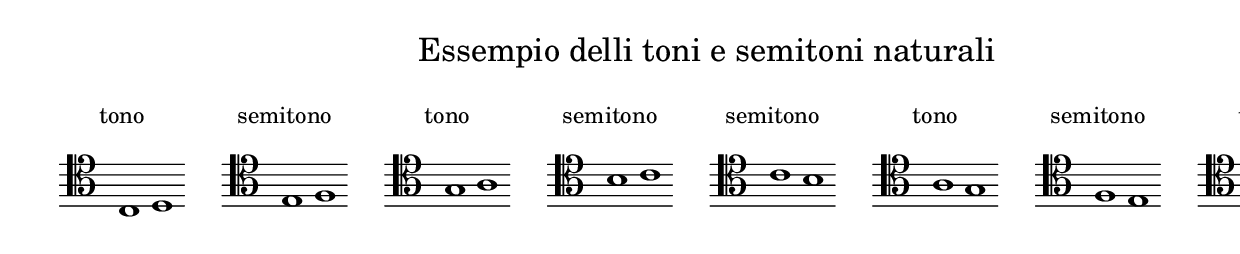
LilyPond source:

\version "2.22.2"

% Auto generated file

\header {
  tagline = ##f
}

dot = {
   \once \override Script.add-stem-support = ##f
   \once \override Script.toward-stem-shift = 0
   \once \override Script.skyline-horizontal-padding = 0
   \once \override Script.direction = 1
   \once \override Script.font-size = 1
}

\markup {
  \center-column {
    \line {
      \center-align
      \fontsize#3 { \concat { \normal-text "Essempio delli toni e semitoni naturali"} }
    }
    \null
    \line {
      \center-column {
        \line {
          \left-align {  \normal-text "tono" }
        }

        \null
        \line {
          \score {
            <<
              \new Staff \with { instrumentName = ""} {
                \override Staff.TimeSignature.stencil = ##f
                \override Staff.NoteHead.style = #'baroque
                \accidentalStyle Score.forget
                \cadenzaOn
                \clef "tenor"
                \key c #`((0 . ,NATURAL) (1 . ,NATURAL) (2 . ,NATURAL)
                          (3 . ,NATURAL) (4 . ,NATURAL) (5 . ,NATURAL)
                          (6 . ,NATURAL))  c1  d1 
                \cadenzaOff
              }
            >>
            \layout {
              \context {
                \Score
                \override SpacingSpanner.common-shortest-duration = #(ly:make-moment 1)
              }
            }
          }
        }

      }
      \hspace #3 
      \center-column {
        \line {
          \left-align {  \normal-text "semitono" }
        }

        \null
        \line {
          \score {
            <<
              \new Staff \with { instrumentName = ""} {
                \override Staff.TimeSignature.stencil = ##f
                \override Staff.NoteHead.style = #'baroque
                \accidentalStyle Score.forget
                \cadenzaOn
                \clef "tenor"
                \key c #`((0 . ,NATURAL) (1 . ,NATURAL) (2 . ,NATURAL)
                          (3 . ,NATURAL) (4 . ,NATURAL) (5 . ,NATURAL)
                          (6 . ,NATURAL))  e1  f1 
                \cadenzaOff
              }
            >>
            \layout {
              \context {
                \Score
                \override SpacingSpanner.common-shortest-duration = #(ly:make-moment 1)
              }
            }
          }
        }

      }
      \hspace #3 
      \center-column {
        \line {
          \left-align {  \normal-text "tono" }
        }

        \null
        \line {
          \score {
            <<
              \new Staff \with { instrumentName = ""} {
                \override Staff.TimeSignature.stencil = ##f
                \override Staff.NoteHead.style = #'baroque
                \accidentalStyle Score.forget
                \cadenzaOn
                \clef "tenor"
                \key c #`((0 . ,NATURAL) (1 . ,NATURAL) (2 . ,NATURAL)
                          (3 . ,NATURAL) (4 . ,NATURAL) (5 . ,NATURAL)
                          (6 . ,NATURAL))  g1  a1 
                \cadenzaOff
              }
            >>
            \layout {
              \context {
                \Score
                \override SpacingSpanner.common-shortest-duration = #(ly:make-moment 1)
              }
            }
          }
        }

      }
      \hspace #3 
      \center-column {
        \line {
          \left-align {  \normal-text "semitono" }
        }

        \null
        \line {
          \score {
            <<
              \new Staff \with { instrumentName = ""} {
                \override Staff.TimeSignature.stencil = ##f
                \override Staff.NoteHead.style = #'baroque
                \accidentalStyle Score.forget
                \cadenzaOn
                \clef "tenor"
                \key c #`((0 . ,NATURAL) (1 . ,NATURAL) (2 . ,NATURAL)
                          (3 . ,NATURAL) (4 . ,NATURAL) (5 . ,NATURAL)
                          (6 . ,NATURAL))  b1  c'1 
                \cadenzaOff
              }
            >>
            \layout {
              \context {
                \Score
                \override SpacingSpanner.common-shortest-duration = #(ly:make-moment 1)
              }
            }
          }
        }

      }
      \hspace #3 
      \center-column {
        \line {
          \left-align {  \normal-text "semitono" }
        }

        \null
        \line {
          \score {
            <<
              \new Staff \with { instrumentName = ""} {
                \override Staff.TimeSignature.stencil = ##f
                \override Staff.NoteHead.style = #'baroque
                \accidentalStyle Score.forget
                \cadenzaOn
                \clef "tenor"
                \key c #`((0 . ,NATURAL) (1 . ,NATURAL) (2 . ,NATURAL)
                          (3 . ,NATURAL) (4 . ,NATURAL) (5 . ,NATURAL)
                          (6 . ,NATURAL))  c'1  b1 
                \cadenzaOff
              }
            >>
            \layout {
              \context {
                \Score
                \override SpacingSpanner.common-shortest-duration = #(ly:make-moment 1)
              }
            }
          }
        }

      }
      \hspace #3 
      \center-column {
        \line {
          \left-align {  \normal-text "tono" }
        }

        \null
        \line {
          \score {
            <<
              \new Staff \with { instrumentName = ""} {
                \override Staff.TimeSignature.stencil = ##f
                \override Staff.NoteHead.style = #'baroque
                \accidentalStyle Score.forget
                \cadenzaOn
                \clef "tenor"
                \key c #`((0 . ,NATURAL) (1 . ,NATURAL) (2 . ,NATURAL)
                          (3 . ,NATURAL) (4 . ,NATURAL) (5 . ,NATURAL)
                          (6 . ,NATURAL))  a1  g1 
                \cadenzaOff
              }
            >>
            \layout {
              \context {
                \Score
                \override SpacingSpanner.common-shortest-duration = #(ly:make-moment 1)
              }
            }
          }
        }

      }
      \hspace #3 
      \center-column {
        \line {
          \left-align {  \normal-text "semitono" }
        }

        \null
        \line {
          \score {
            <<
              \new Staff \with { instrumentName = ""} {
                \override Staff.TimeSignature.stencil = ##f
                \override Staff.NoteHead.style = #'baroque
                \accidentalStyle Score.forget
                \cadenzaOn
                \clef "tenor"
                \key c #`((0 . ,NATURAL) (1 . ,NATURAL) (2 . ,NATURAL)
                          (3 . ,NATURAL) (4 . ,NATURAL) (5 . ,NATURAL)
                          (6 . ,NATURAL))  f1  e1 
                \cadenzaOff
              }
            >>
            \layout {
              \context {
                \Score
                \override SpacingSpanner.common-shortest-duration = #(ly:make-moment 1)
              }
            }
          }
        }

      }
      \hspace #3 
      \center-column {
        \line {
          \left-align {  \normal-text "tono" }
        }

        \null
        \line {
          \score {
            <<
              \new Staff \with { instrumentName = ""} {
                \override Staff.TimeSignature.stencil = ##f
                \override Staff.NoteHead.style = #'baroque
                \accidentalStyle Score.forget
                \cadenzaOn
                \clef "tenor"
                \key c #`((0 . ,NATURAL) (1 . ,NATURAL) (2 . ,NATURAL)
                          (3 . ,NATURAL) (4 . ,NATURAL) (5 . ,NATURAL)
                          (6 . ,NATURAL))  d1  c1 
                \cadenzaOff
              }
            >>
            \layout {
              \context {
                \Score
                \override SpacingSpanner.common-shortest-duration = #(ly:make-moment 1)
              }
            }
          }
        }

      }
      \hspace #3 

    }
  }
}